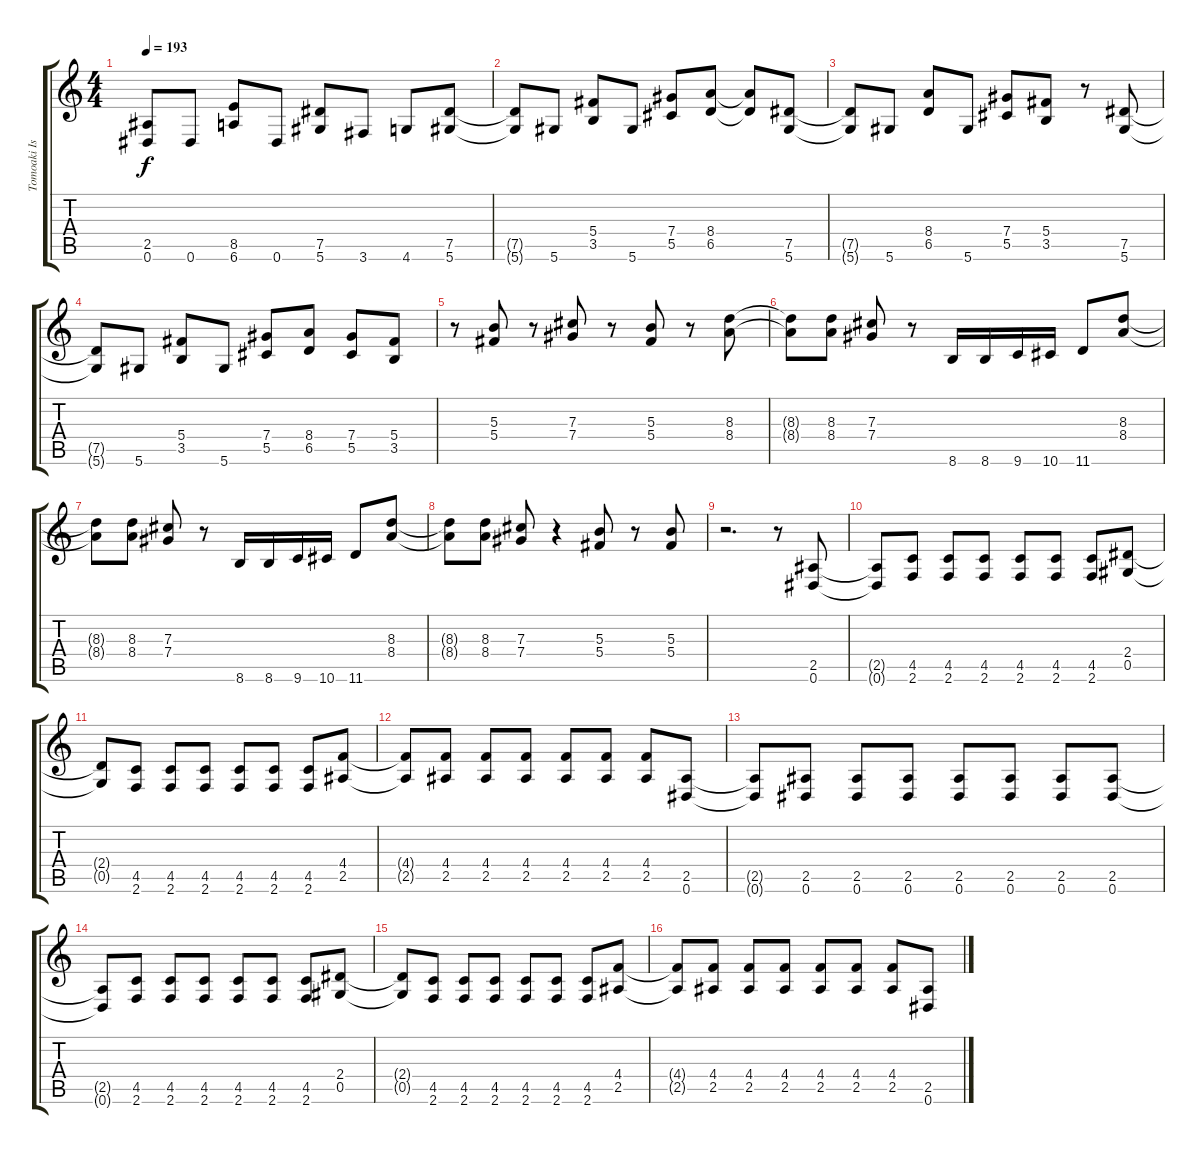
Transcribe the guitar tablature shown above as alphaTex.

\track ("Tomoaki Ishizuka (Pata)" "Tomoaki Is") {instrument distortionguitar}
\staff {score tabs}
\tuning (Eb4 Bb3 Gb3 Db3 Ab2 Eb2) {hide}
\ts (4 4)
\tempo 193
\clef g2
\ks c
(2.5{t} 0.6{t}).8{dy f} 0.6.8 (8.5 6.6).8 0.6.8 (7.5 5.6).8 3.6.8 4.6.8 (7.5 5.6).8 |
(7.5{t} 5.6{t}).8 5.6.8 (5.4 3.5).8 5.6.8 (7.4 5.5).8 (8.4 6.5).8 (8.4{t} 6.5{t}).8 (7.5 5.6).8 |
(7.5{t} 5.6{t}).8 5.6.8 (8.4 6.5).8 5.6.8 (7.4 5.5).8 (5.4 3.5).8 r.8 (7.5 5.6).8 |
(7.5{t} 5.6{t}).8 5.6.8 (5.4 3.5).8 5.6.8 (7.4 5.5).8 (8.4 6.5).8 (7.4 5.5).8 (5.4 3.5).8 |
r.8 (5.3 5.4).8 r.8 (7.3 7.4).8 r.8 (5.3 5.4).8 r.8 (8.3 8.4).8 |
(8.3{t} 8.4{t}).8 (8.3 8.4).8 (7.3 7.4).8 r.8 8.6.16 8.6.16 9.6.16 10.6.16 11.6.8 (8.3 8.4).8 |
(8.3{t} 8.4{t}).8 (8.3 8.4).8 (7.3 7.4).8 r.8 8.6.16 8.6.16 9.6.16 10.6.16 11.6.8 (8.3 8.4).8 |
(8.3{t} 8.4{t}).8 (8.3 8.4).8 (7.3 7.4).8 r.4 (5.3 5.4).8 r.8 (5.3 5.4).8 |
r.2{d} r.8 (2.5 0.6).8{volume 14} |
(2.5{t} 0.6{t}).8 (4.5 2.6).8 (4.5 2.6).8 (4.5 2.6).8 (4.5 2.6).8 (4.5 2.6).8 (4.5 2.6).8 (2.4 0.5).8 |
(2.4{t} 0.5{t}).8 (4.5 2.6).8 (4.5 2.6).8 (4.5 2.6).8 (4.5 2.6).8 (4.5 2.6).8 (4.5 2.6).8 (4.4 2.5).8 |
(4.4{t} 2.5{t}).8 (4.4 2.5).8 (4.4 2.5).8 (4.4 2.5).8 (4.4 2.5).8 (4.4 2.5).8 (4.4 2.5).8 (2.5 0.6).8 |
(2.5{t} 0.6{t}).8 (2.5 0.6).8 (2.5 0.6).8 (2.5 0.6).8 (2.5 0.6).8 (2.5 0.6).8 (2.5 0.6).8 (2.5 0.6).8 |
(2.5{t} 0.6{t}).8 (4.5 2.6).8 (4.5 2.6).8 (4.5 2.6).8 (4.5 2.6).8 (4.5 2.6).8 (4.5 2.6).8 (2.4 0.5).8 |
(2.4{t} 0.5{t}).8 (4.5 2.6).8 (4.5 2.6).8 (4.5 2.6).8 (4.5 2.6).8 (4.5 2.6).8 (4.5 2.6).8 (4.4 2.5).8 |
(4.4{t} 2.5{t}).8 (4.4 2.5).8 (4.4 2.5).8 (4.4 2.5).8 (4.4 2.5).8 (4.4 2.5).8 (4.4 2.5).8 (2.5 0.6).8
